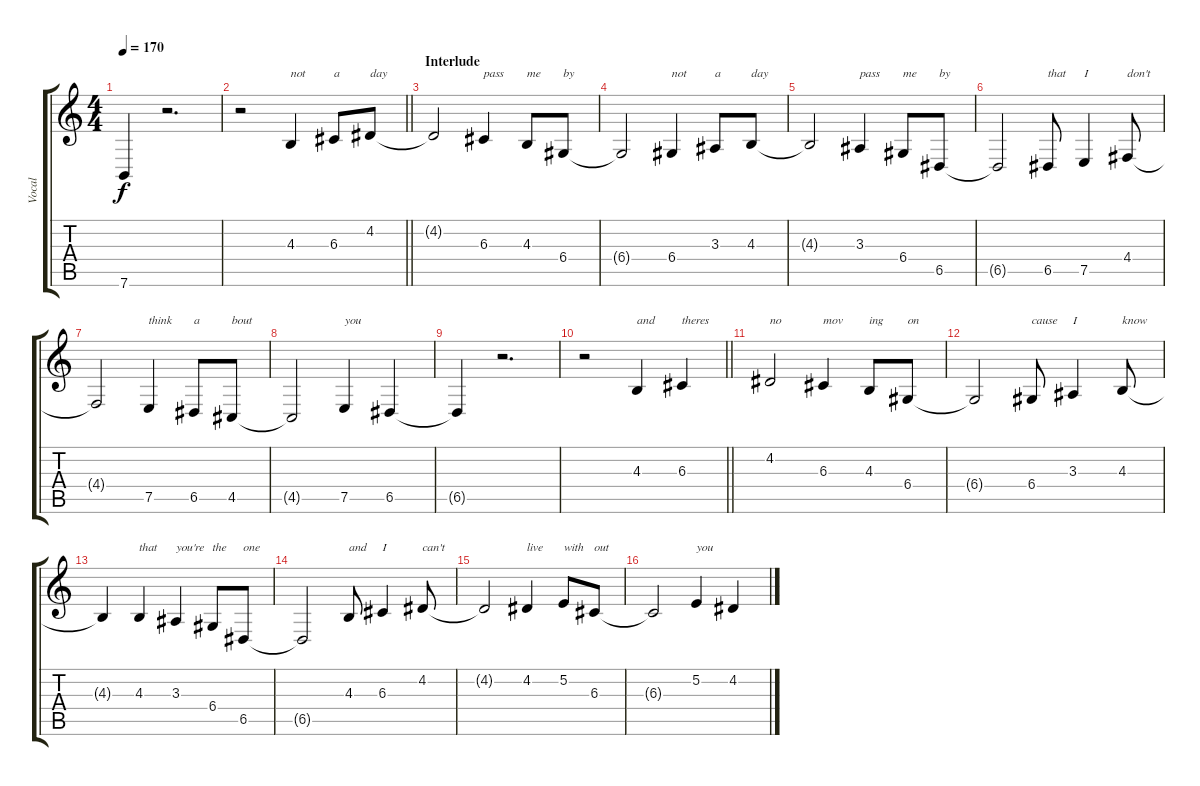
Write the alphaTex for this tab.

\track ("Vocal" "Vocal") {instrument sitar}
\staff {score tabs}
\tuning (E4 B3 G3 D3 A2 E2) {hide}
\ts (4 4)
\tempo 170
\clef g2
\ks c
7.6{t}.4{dy f} r.2{d} |
\barLineRight lightlight
r.2 4.3.4{txt "not"} 6.3.8{txt "a"} 4.2.8{txt "day"} |
\section ("" "Interlude")
4.2{t}.2 6.3.4{txt "pass"} 4.3.8{txt "me"} 6.4.8{txt "by"} |
6.4{t}.2 6.4.4{txt "not"} 3.3.8{txt "a"} 4.3.8{txt "day"} |
4.3{t}.2 3.3.4{txt "pass"} 6.4.8{txt "me"} 6.5.8{txt "by"} |
6.5{t}.2 6.5.8{txt "that"} 7.5.4{txt "I"} 4.4.8{txt "don't"} |
4.4{t}.2 7.5.4{txt "think"} 6.5.8{txt "a"} 4.5.8{txt "bout"} |
4.5{t}.2 7.5.4{txt "you"} 6.5.4 |
6.5{t}.4 r.2{d} |
\barLineRight lightlight
r.2 4.3.4{txt "and"} 6.3.4{txt "theres"} |
4.2.2{txt "no"} 6.3.4{txt "mov"} 4.3.8{txt "ing"} 6.4.8{txt "on"} |
6.4{t}.2 6.4.8{txt "cause"} 3.3.4{txt "I"} 4.3.8{txt "know"} |
4.3{t}.4 4.3.4{txt "that"} 3.3.4{txt "you're"} 6.4.8{txt "the"} 6.5.8{txt "one"} |
6.5{t}.2 4.3.8{txt "and"} 6.3.4{txt "I"} 4.2.8{txt "can't"} |
4.2{t}.2 4.2.4{txt "live"} 5.2.8{txt "with"} 6.3.8{txt "out"} |
6.3{t}.2 5.2.4{txt "you"} 4.2.4
